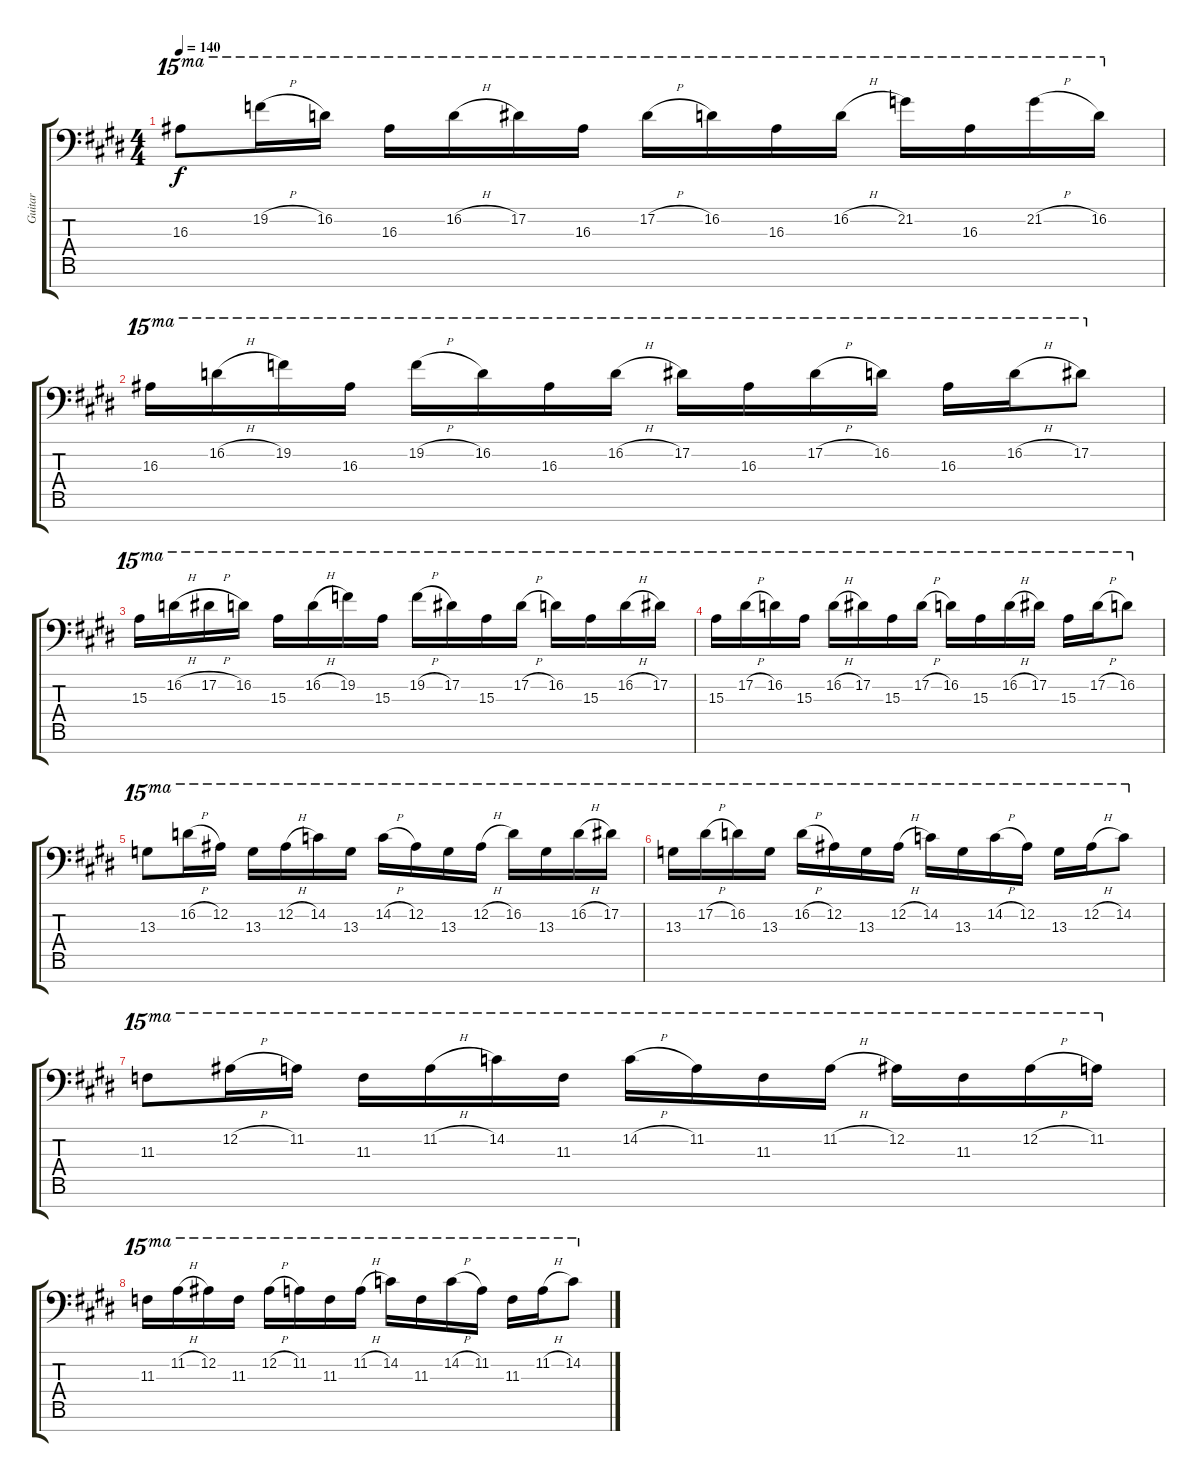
\track ("Guitar" "Guitar") {instrument electricguitarjazz}
\staff {score tabs}
\tuning (Eb4 Bb3 Gb3 Db3 Ab2 Eb2 Bb1) {hide}
\ts (4 4)
\tempo 140
\clef f4
\ks e
16.3.8{ot 15ma dy f} 19.2{h}.16{ot 15ma} 16.2.16{ot 15ma} 16.3.16{ot 15ma} 16.2{h}.16{ot 15ma} 17.2.16{ot 15ma} 16.3.16{ot 15ma} 17.2{h}.16{ot 15ma} 16.2.16{ot 15ma} 16.3.16{ot 15ma} 16.2{h}.16{ot 15ma} 21.2.16{ot 15ma} 16.3.16{ot 15ma} 21.2{h}.16{ot 15ma} 16.2.16{ot 15ma} |
16.3.16{ot 15ma} 16.2{h}.16{ot 15ma} 19.2.16{ot 15ma} 16.3.16{ot 15ma} 19.2{h}.16{ot 15ma} 16.2.16{ot 15ma} 16.3.16{ot 15ma} 16.2{h}.16{ot 15ma} 17.2.16{ot 15ma} 16.3.16{ot 15ma} 17.2{h}.16{ot 15ma} 16.2.16{ot 15ma} 16.3.16{ot 15ma} 16.2{h}.16{ot 15ma} 17.2.8{ot 15ma} |
15.3.16{ot 15ma} 16.2{h}.16{ot 15ma} 17.2{h}.16{ot 15ma} 16.2.16{ot 15ma} 15.3.16{ot 15ma} 16.2{h}.16{ot 15ma} 19.2.16{ot 15ma} 15.3.16{ot 15ma} 19.2{h}.16{ot 15ma} 17.2.16{ot 15ma} 15.3.16{ot 15ma} 17.2{h}.16{ot 15ma} 16.2.16{ot 15ma} 15.3.16{ot 15ma} 16.2{h}.16{ot 15ma} 17.2.16{ot 15ma} |
15.3.16{ot 15ma} 17.2{h}.16{ot 15ma} 16.2.16{ot 15ma} 15.3.16{ot 15ma} 16.2{h}.16{ot 15ma} 17.2.16{ot 15ma} 15.3.16{ot 15ma} 17.2{h}.16{ot 15ma} 16.2.16{ot 15ma} 15.3.16{ot 15ma} 16.2{h}.16{ot 15ma} 17.2.16{ot 15ma} 15.3.16{ot 15ma} 17.2{h}.16{ot 15ma} 16.2.8{ot 15ma} |
13.3.8{ot 15ma} 16.2{h}.16{ot 15ma} 12.2.16{ot 15ma} 13.3.16{ot 15ma} 12.2{h}.16{ot 15ma} 14.2.16{ot 15ma} 13.3.16{ot 15ma} 14.2{h}.16{ot 15ma} 12.2.16{ot 15ma} 13.3.16{ot 15ma} 12.2{h}.16{ot 15ma} 16.2.16{ot 15ma} 13.3.16{ot 15ma} 16.2{h}.16{ot 15ma} 17.2.16{ot 15ma} |
13.3.16{ot 15ma} 17.2{h}.16{ot 15ma} 16.2.16{ot 15ma} 13.3.16{ot 15ma} 16.2{h}.16{ot 15ma} 12.2.16{ot 15ma} 13.3.16{ot 15ma} 12.2{h}.16{ot 15ma} 14.2.16{ot 15ma} 13.3.16{ot 15ma} 14.2{h}.16{ot 15ma} 12.2.16{ot 15ma} 13.3.16{ot 15ma} 12.2{h}.16{ot 15ma} 14.2.8{ot 15ma} |
11.3.8{ot 15ma} 12.2{h}.16{ot 15ma} 11.2.16{ot 15ma} 11.3.16{ot 15ma} 11.2{h}.16{ot 15ma} 14.2.16{ot 15ma} 11.3.16{ot 15ma} 14.2{h}.16{ot 15ma} 11.2.16{ot 15ma} 11.3.16{ot 15ma} 11.2{h}.16{ot 15ma} 12.2.16{ot 15ma} 11.3.16{ot 15ma} 12.2{h}.16{ot 15ma} 11.2.16{ot 15ma} |
11.3.16{ot 15ma} 11.2{h}.16{ot 15ma} 12.2.16{ot 15ma} 11.3.16{ot 15ma} 12.2{h}.16{ot 15ma} 11.2.16{ot 15ma} 11.3.16{ot 15ma} 11.2{h}.16{ot 15ma} 14.2.16{ot 15ma} 11.3.16{ot 15ma} 14.2{h}.16{ot 15ma} 11.2.16{ot 15ma} 11.3.16{ot 15ma} 11.2{h}.16{ot 15ma} 14.2.8{ot 15ma}
